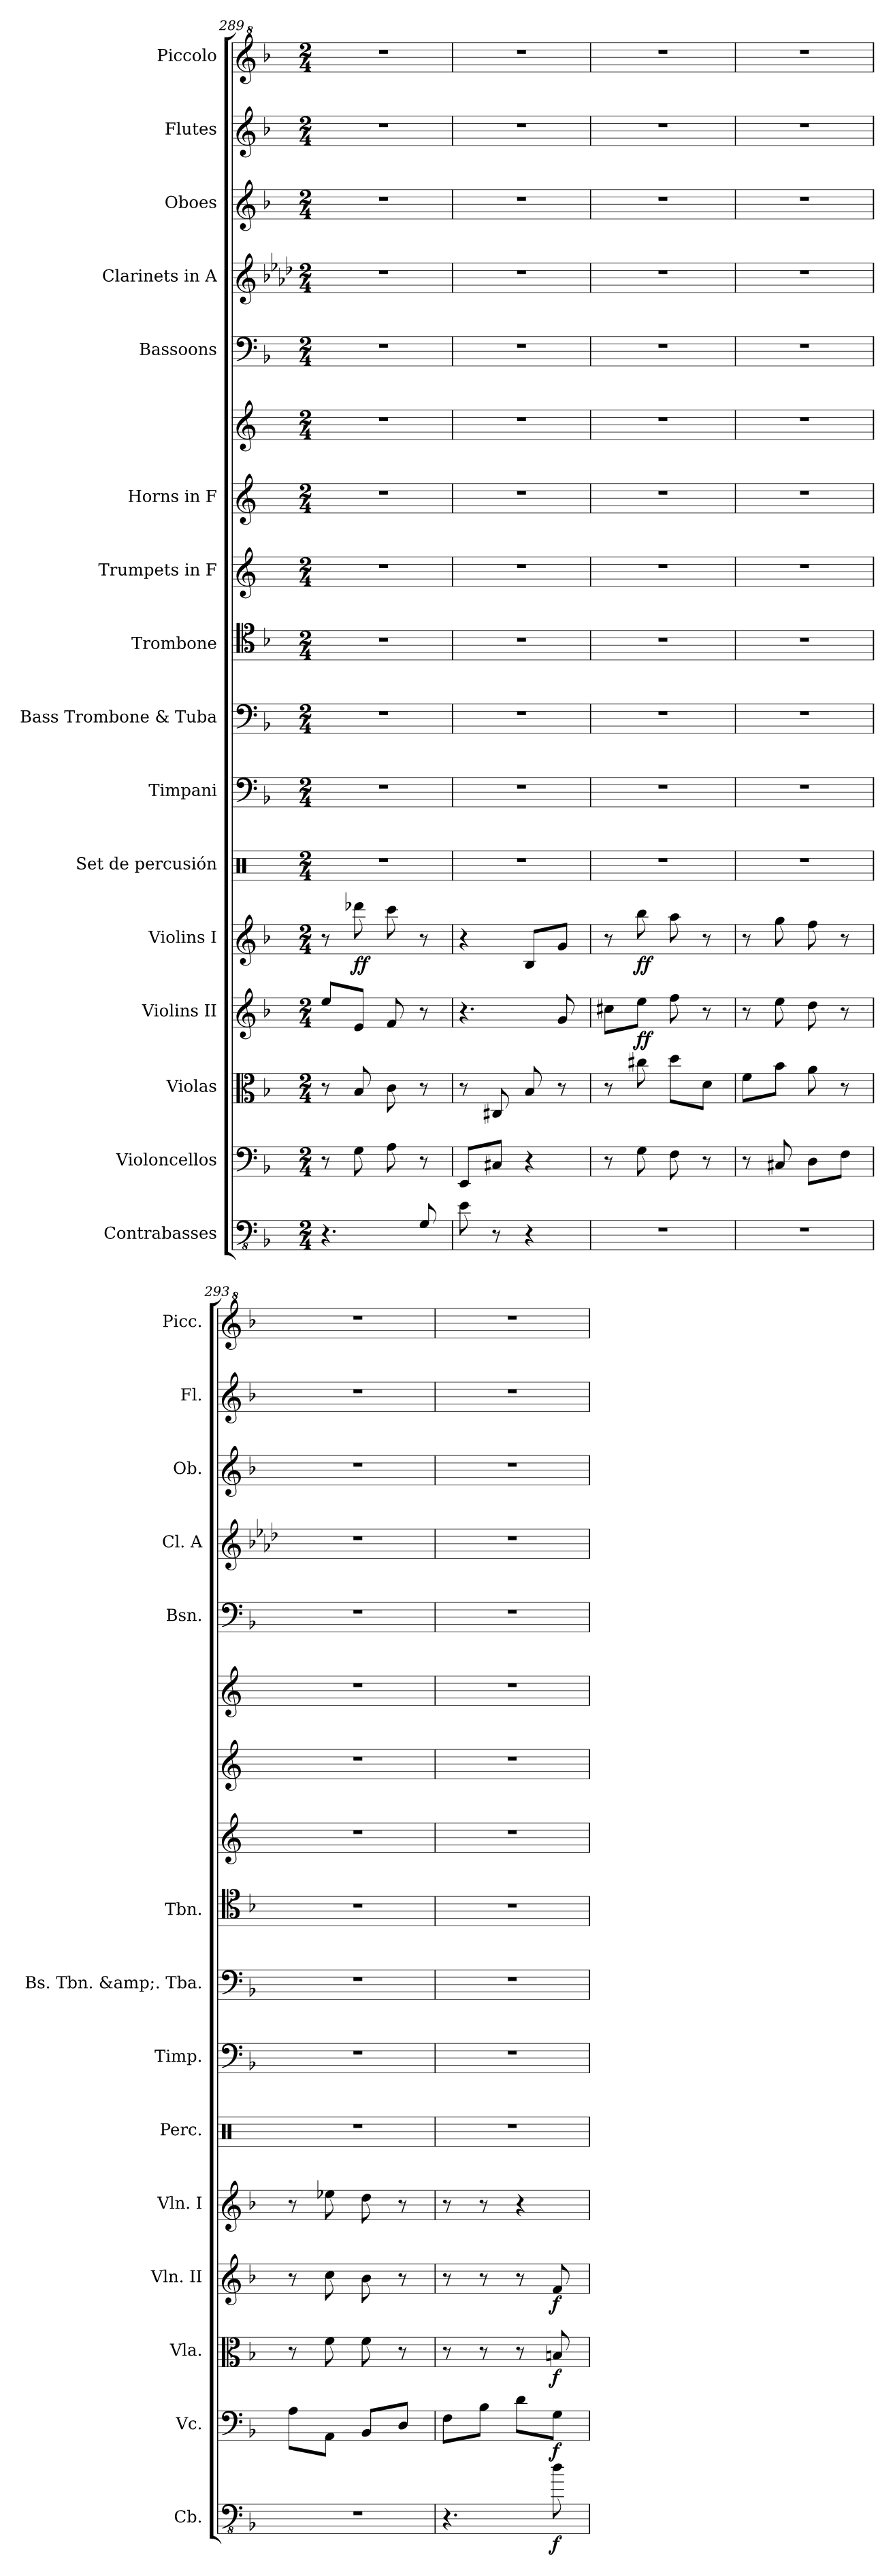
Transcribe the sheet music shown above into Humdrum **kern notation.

**kern	**dynam	**kern	**dynam	**kern	**dynam	**kern	**dynam	**kern	**dynam	**kern	**kern	**kern	**kern	**kern	**kern	**kern	**kern	**kern	**kern	**kern	**kern
*part16	*part16	*part15	*part15	*part14	*part14	*part13	*part13	*part12	*part12	*part11	*part10	*part9	*part8	*part7	*part6	*part6	*part5	*part4	*part3	*part2	*part1
*staff17	*staff17	*staff16	*staff16	*staff15	*staff15	*staff14	*staff14	*staff13	*staff13	*staff12	*staff11	*staff10	*staff9	*staff8	*staff7	*staff6	*staff5	*staff4	*staff3	*staff2	*staff1
*I"Contrabasses	*	*I"Violoncellos	*	*I"Violas	*	*I"Violins II	*	*I"Violins I	*	*I"Set de percusión	*I"Timpani	*I"Bass Trombone &amp; Tuba	*I"Trombone	*I"Trumpets in F	*I"Horns in F	*	*I"Bassoons	*I"Clarinets in A	*I"Oboes	*I"Flutes	*I"Piccolo
*I'Cb.	*	*I'Vc.	*	*I'Vla.	*	*I'Vln. II	*	*I'Vln. I	*	*I'Perc.	*I'Timp.	*I'Bs. Tbn. &amp;. Tba.	*I'Tbn.	*	*	*	*I'Bsn.	*I'Cl. A	*I'Ob.	*I'Fl.	*I'Picc.
!!LO:PB:g=z
*clefFv4	*	*clefF4	*	*clefC3	*	*clefG2	*	*clefG2	*	*clefX	*clefF4	*clefF4	*clefC4	*clefG2	*clefG2	*clefG2	*clefF4	*clefG2	*clefG2	*clefG2	*clefG^2
*ITrd7c12	*	*	*	*	*	*	*	*	*	*	*	*	*	*ITrd4c7	*ITrd4c7	*ITrd4c7	*	*ITrd2c3	*	*	*ITrd-7c-12
*k[b-]	*	*k[b-]	*	*k[b-]	*	*k[b-]	*	*k[b-]	*	*k[]	*k[b-]	*k[b-]	*k[b-]	*k[b-]	*k[b-]	*k[b-]	*k[b-]	*k[b-]	*k[b-]	*k[b-]	*k[b-]
*M2/4	*	*M2/4	*	*M2/4	*	*M2/4	*	*M2/4	*	*M2/4	*M2/4	*M2/4	*M2/4	*M2/4	*M2/4	*M2/4	*M2/4	*M2/4	*M2/4	*M2/4	*M2/4
=289	=289	=289	=289	=289	=289	=289	=289	=289	=289	=289	=289	=289	=289	=289	=289	=289	=289	=289	=289	=289	=289
4.r	.	8r	.	8r	.	8ee/L	.	8r	.	2r	2r	2r	2r	2r	2r	2r	2r	2r	2r	2r	2r
!	!	!	!	!	!	!	!	!	!LO:DY:b	!	!	!	!	!	!	!	!	!	!	!	!
.	.	8G\	.	8B-/	.	8e/J	.	8ddd-X\	ff	.	.	.	.	.	.	.	.	.	.	.	.
.	.	8A\	.	8c\	.	8f/	.	8ccc\	.	.	.	.	.	.	.	.	.	.	.	.	.
8GGG/	.	8r	.	8r	.	8r	.	8r	.	.	.	.	.	.	.	.	.	.	.	.	.
=290	=290	=290	=290	=290	=290	=290	=290	=290	=290	=290	=290	=290	=290	=290	=290	=290	=290	=290	=290	=290	=290
8EE\	.	8EE/L	.	8r	.	4.r	.	4r	.	2r	2r	2r	2r	2r	2r	2r	2r	2r	2r	2r	2r
8r	.	8C#X/J	.	8C#X/	.	.	.	.	.	.	.	.	.	.	.	.	.	.	.	.	.
4r	.	4r	.	8B-/	.	.	.	8B-/L	.	.	.	.	.	.	.	.	.	.	.	.	.
.	.	.	.	8r	.	8g/	.	8g/J	.	.	.	.	.	.	.	.	.	.	.	.	.
=291	=291	=291	=291	=291	=291	=291	=291	=291	=291	=291	=291	=291	=291	=291	=291	=291	=291	=291	=291	=291	=291
2r	.	8r	.	8r	.	8cc#X\L	.	8r	.	2r	2r	2r	2r	2r	2r	2r	2r	2r	2r	2r	2r
!	!	!	!	!	!	!	!LO:DY:b	!	!LO:DY:b	!	!	!	!	!	!	!	!	!	!	!	!
.	.	8G\	.	8cc#X\	.	8ee\J	ff	8bb-\	ff	.	.	.	.	.	.	.	.	.	.	.	.
.	.	8F\	.	8dd\L	.	8ff\	.	8aa\	.	.	.	.	.	.	.	.	.	.	.	.	.
.	.	8r	.	8d\J	.	8r	.	8r	.	.	.	.	.	.	.	.	.	.	.	.	.
=292	=292	=292	=292	=292	=292	=292	=292	=292	=292	=292	=292	=292	=292	=292	=292	=292	=292	=292	=292	=292	=292
2r	.	8r	.	8f\L	.	8r	.	8r	.	2r	2r	2r	2r	2r	2r	2r	2r	2r	2r	2r	2r
.	.	8C#X/	.	8b-\J	.	8ee\	.	8gg\	.	.	.	.	.	.	.	.	.	.	.	.	.
.	.	8D\L	.	8a\	.	8dd\	.	8ff\	.	.	.	.	.	.	.	.	.	.	.	.	.
.	.	8F\J	.	8r	.	8r	.	8r	.	.	.	.	.	.	.	.	.	.	.	.	.
=293	=293	=293	=293	=293	=293	=293	=293	=293	=293	=293	=293	=293	=293	=293	=293	=293	=293	=293	=293	=293	=293
2r	.	8A\L	.	8r	.	8r	.	8r	.	2r	2r	2r	2r	2r	2r	2r	2r	2r	2r	2r	2r
.	.	8AA\J	.	8f\	.	8cc\	.	8ee-X\	.	.	.	.	.	.	.	.	.	.	.	.	.
.	.	8BB-/L	.	8f\	.	8b-\	.	8dd\	.	.	.	.	.	.	.	.	.	.	.	.	.
.	.	8D/J	.	8r	.	8r	.	8r	.	.	.	.	.	.	.	.	.	.	.	.	.
!!LO:PB:g=z
=294	=294	=294	=294	=294	=294	=294	=294	=294	=294	=294	=294	=294	=294	=294	=294	=294	=294	=294	=294	=294	=294
4.r	.	8F\L	.	8r	.	8r	.	8r	.	2r	2r	2r	2r	2r	2r	2r	2r	2r	2r	2r	2r
.	.	8B-\J	.	8r	.	8r	.	8r	.	.	.	.	.	.	.	.	.	.	.	.	.
.	.	8d\L	.	8r	.	8r	.	4r	.	.	.	.	.	.	.	.	.	.	.	.	.
!	!LO:DY:b	!	!LO:DY:b	!	!LO:DY:b	!	!LO:DY:b	!	!	!	!	!	!	!	!	!	!	!	!	!	!
8D\	f	8G\J	f	8Bn/	f	8f/	f	.	.	.	.	.	.	.	.	.	.	.	.	.	.
=	=	=	=	=	=	=	=	=	=	=	=	=	=	=	=	=	=	=	=	=	=
*-	*-	*-	*-	*-	*-	*-	*-	*-	*-	*-	*-	*-	*-	*-	*-	*-	*-	*-	*-	*-	*-
